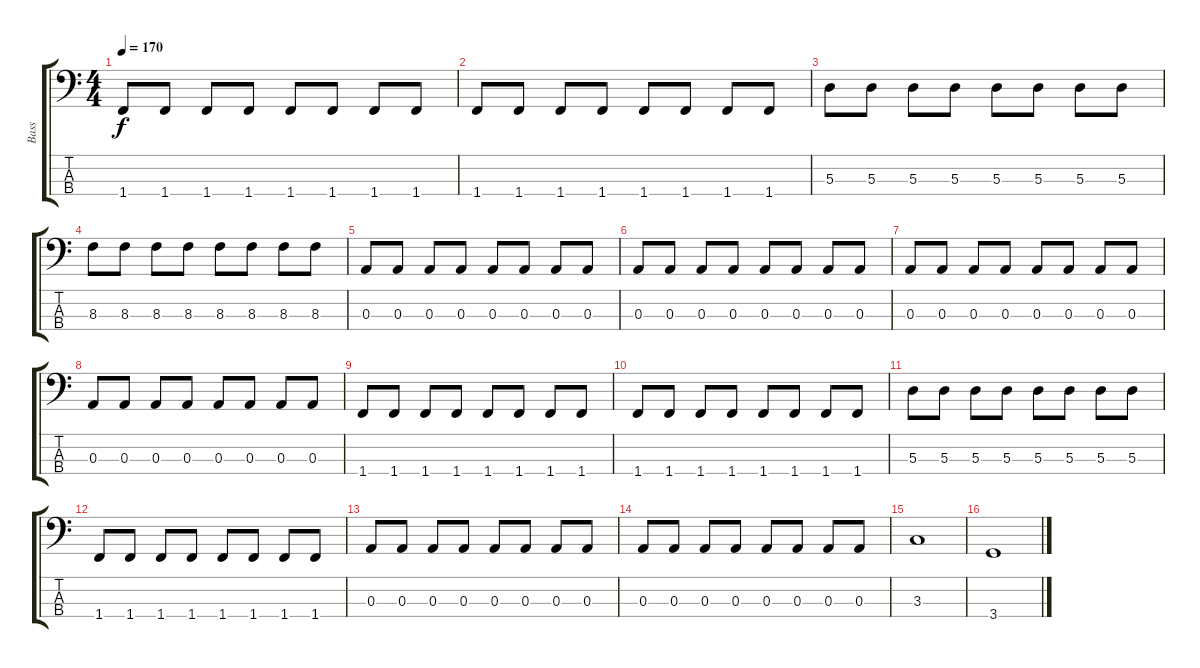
\track ("Bass" "Bass") {instrument electricbassfinger}
\staff {score tabs}
\tuning (G2 D2 A1 E1) {hide}
\ts (4 4)
\tempo 170
\clef f4
\ks c
1.4.8{dy f} 1.4.8 1.4.8 1.4.8 1.4.8 1.4.8 1.4.8 1.4.8 |
1.4.8 1.4.8 1.4.8 1.4.8 1.4.8 1.4.8 1.4.8 1.4.8 |
5.3.8 5.3.8 5.3.8 5.3.8 5.3.8 5.3.8 5.3.8 5.3.8 |
8.3.8 8.3.8 8.3.8 8.3.8 8.3.8 8.3.8 8.3.8 8.3.8 |
0.3.8 0.3.8 0.3.8 0.3.8 0.3.8 0.3.8 0.3.8 0.3.8 |
0.3.8 0.3.8 0.3.8 0.3.8 0.3.8 0.3.8 0.3.8 0.3.8 |
0.3.8 0.3.8 0.3.8 0.3.8 0.3.8 0.3.8 0.3.8 0.3.8 |
0.3.8 0.3.8 0.3.8 0.3.8 0.3.8 0.3.8 0.3.8 0.3.8 |
1.4.8 1.4.8 1.4.8 1.4.8 1.4.8 1.4.8 1.4.8 1.4.8 |
1.4.8 1.4.8 1.4.8 1.4.8 1.4.8 1.4.8 1.4.8 1.4.8 |
5.3.8 5.3.8 5.3.8 5.3.8 5.3.8 5.3.8 5.3.8 5.3.8 |
1.4.8 1.4.8 1.4.8 1.4.8 1.4.8 1.4.8 1.4.8 1.4.8 |
0.3.8 0.3.8 0.3.8 0.3.8 0.3.8 0.3.8 0.3.8 0.3.8 |
0.3.8 0.3.8 0.3.8 0.3.8 0.3.8 0.3.8 0.3.8 0.3.8 |
3.3.1 |
3.4.1
